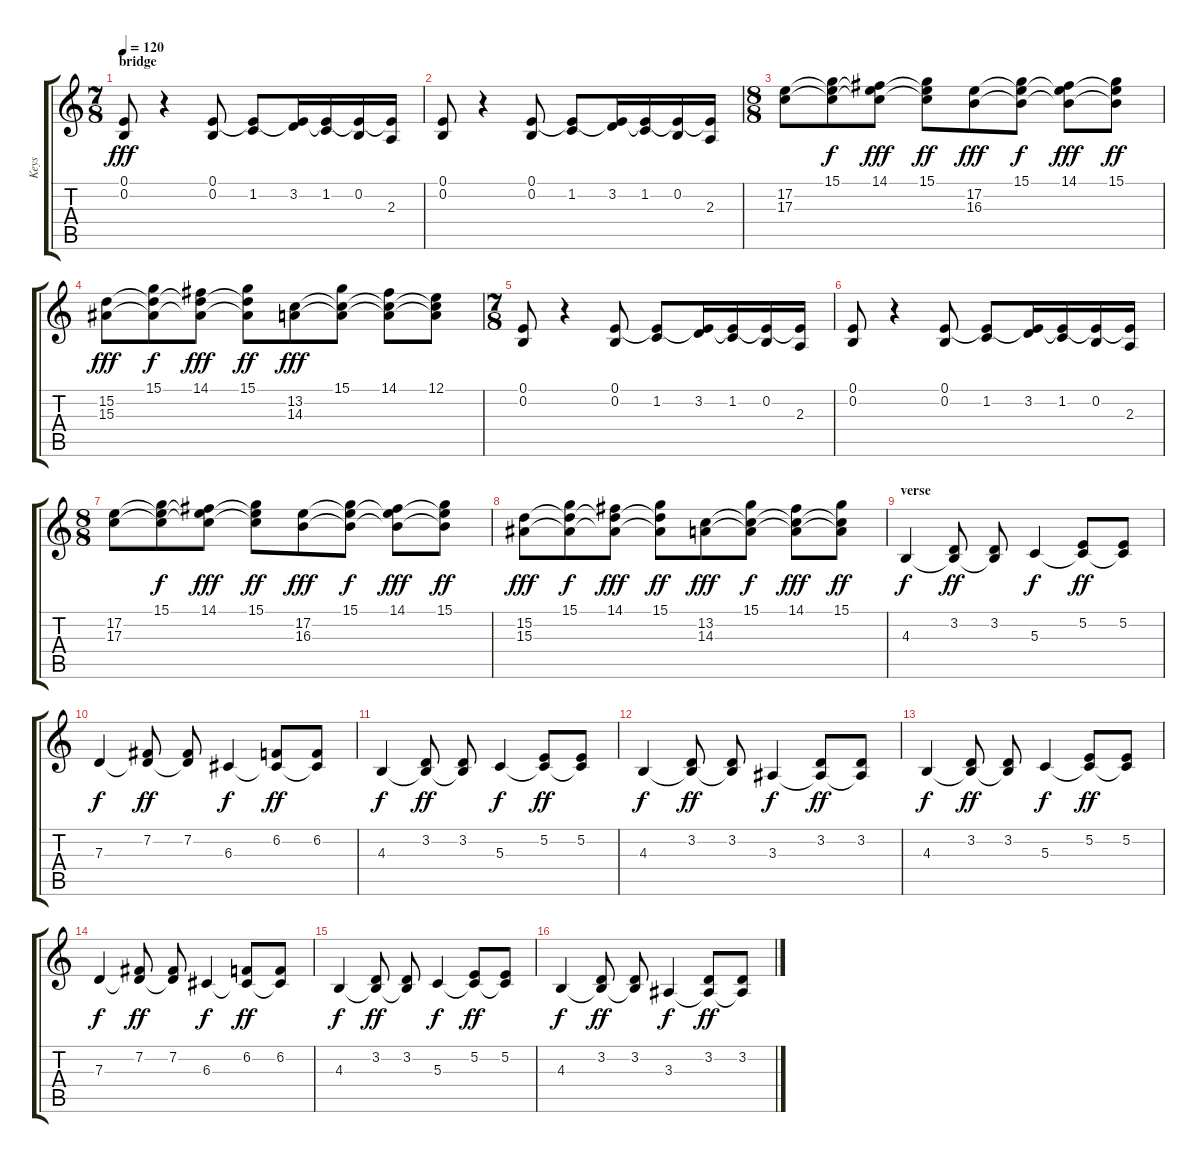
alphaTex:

\track ("Keys" "Keys") {instrument churchorgan}
\staff {score tabs}
\tuning (E4 B3 G3 D3 A2 E2) {hide}
\ts (7 8)
\section ("" "bridge")
\tempo 120
\clef g2
\ks c
(0.1 0.2).8{dy fff volume 12 instrument churchorgan} r.4 (0.1 0.2).8 (0.1{t} 1.2).8 (0.1{t} 3.2).16 (0.1{t} 1.2).16 (0.1{t} 0.2).16 (0.1{t} 2.3).16 |
(0.1 0.2).8 r.4 (0.1 0.2).8 (0.1{t} 1.2).8 (0.1{t} 3.2).16 (0.1{t} 1.2).16 (0.1{t} 0.2).16 (0.1{t} 2.3).16 |
\ts (8 8)
(17.2 17.3).8{instrument electricgrandpiano} (15.1 17.2{t} 17.3{t}).8{dy f} (14.1 17.2{t} 17.3{t}).8{dy fff} (15.1 17.2{t} 17.3{t}).8{dy ff} (17.2 16.3).8{dy fff} (15.1 17.2{t} 16.3{t}).8{dy f} (14.1 17.2{t} 16.3{t}).8{dy fff} (15.1 17.2{t} 16.3{t}).8{dy ff} |
(15.2 15.3).8{dy fff} (15.1 15.2{t} 15.3{t}).8{dy f} (14.1 15.2{t} 15.3{t}).8{dy fff} (15.1 15.2{t} 15.3{t}).8{dy ff} (13.2 14.3).8{dy fff} (15.1 13.2{t} 14.3{t}).8 (14.1 13.2{t} 14.3{t}).8 (12.1 13.2{t} 14.3{t}).8 |
\ts (7 8)
(0.1 0.2).8{volume 12 instrument churchorgan} r.4 (0.1 0.2).8 (0.1{t} 1.2).8 (0.1{t} 3.2).16 (0.1{t} 1.2).16 (0.1{t} 0.2).16 (0.1{t} 2.3).16 |
(0.1 0.2).8 r.4 (0.1 0.2).8 (0.1{t} 1.2).8 (0.1{t} 3.2).16 (0.1{t} 1.2).16 (0.1{t} 0.2).16 (0.1{t} 2.3).16 |
\ts (8 8)
(17.2 17.3).8{instrument electricgrandpiano} (15.1 17.2{t} 17.3{t}).8{dy f} (14.1 17.2{t} 17.3{t}).8{dy fff} (15.1 17.2{t} 17.3{t}).8{dy ff} (17.2 16.3).8{dy fff} (15.1 17.2{t} 16.3{t}).8{dy f} (14.1 17.2{t} 16.3{t}).8{dy fff} (15.1 17.2{t} 16.3{t}).8{dy ff} |
(15.2 15.3).8{dy fff} (15.1 15.2{t} 15.3{t}).8{dy f} (14.1 15.2{t} 15.3{t}).8{dy fff} (15.1 15.2{t} 15.3{t}).8{dy ff} (13.2 14.3).8{dy fff} (15.1 13.2{t} 14.3{t}).8{dy f} (14.1 13.2{t} 14.3{t}).8{dy fff} (15.1 13.2{t} 14.3{t}).8{dy ff} |
\section ("" "verse")
4.3.4{dy f instrument churchorgan} (3.2 4.3{t}).8{dy ff} (3.2 4.3{t}).8 5.3.4{dy f} (5.2 5.3{t}).8{dy ff} (5.2 5.3{t}).8 |
7.3.4{dy f} (7.2 7.3{t}).8{dy ff} (7.2 7.3{t}).8 6.3.4{dy f} (6.2 6.3{t}).8{dy ff} (6.2 6.3{t}).8 |
4.3.4{dy f} (3.2 4.3{t}).8{dy ff} (3.2 4.3{t}).8 5.3.4{dy f} (5.2 5.3{t}).8{dy ff} (5.2 5.3{t}).8 |
4.3.4{dy f} (3.2 4.3{t}).8{dy ff} (3.2 4.3{t}).8 3.3.4{dy f} (3.2 3.3{t}).8{dy ff} (3.2 3.3{t}).8 |
4.3.4{dy f instrument churchorgan} (3.2 4.3{t}).8{dy ff} (3.2 4.3{t}).8 5.3.4{dy f} (5.2 5.3{t}).8{dy ff} (5.2 5.3{t}).8 |
7.3.4{dy f} (7.2 7.3{t}).8{dy ff} (7.2 7.3{t}).8 6.3.4{dy f} (6.2 6.3{t}).8{dy ff} (6.2 6.3{t}).8 |
4.3.4{dy f} (3.2 4.3{t}).8{dy ff} (3.2 4.3{t}).8 5.3.4{dy f} (5.2 5.3{t}).8{dy ff} (5.2 5.3{t}).8 |
4.3.4{dy f} (3.2 4.3{t}).8{dy ff} (3.2 4.3{t}).8 3.3.4{dy f} (3.2 3.3{t}).8{dy ff} (3.2 3.3{t}).8
